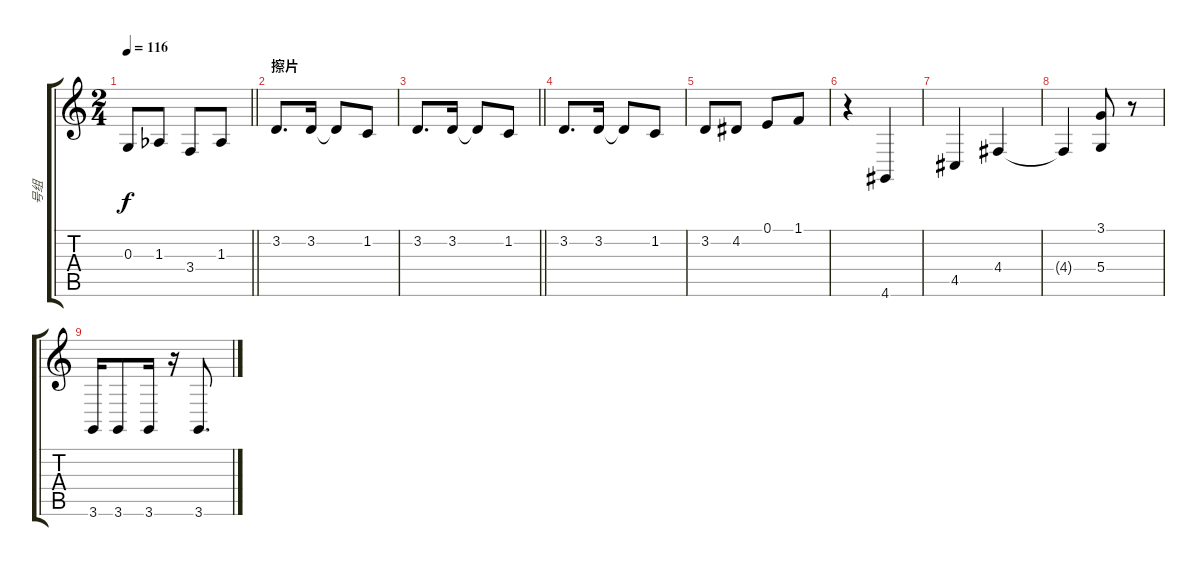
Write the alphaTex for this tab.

\track ("号组" "号组") {instrument trombone}
\staff {score tabs}
\tuning (E4 B3 G3 D3 A2 E2) {hide}
\ts (2 4)
\tempo 116
\clef g2
\barLineRight lightlight
\ks c
0.3.8{dy f} 1.3{acc b}.8 3.4.8 1.3{acc b}.8 |
\section ("" "擦片")
3.2.8{d} 3.2.16 3.2{t}.8 1.2.8 |
\barLineRight lightlight
3.2.8{d} 3.2.16 3.2{t}.8 1.2.8 |
3.2.8{d} 3.2.16 3.2{t}.8 1.2.8 |
3.2.8 4.2.8 0.1.8 1.1.8 |
r.4 4.6.4 |
4.5.4 4.4.4 |
4.4{t}.4 (3.1 5.4).8 r.8 |
3.6.16 3.6.8 3.6.16 r.16 3.6.8{d}
